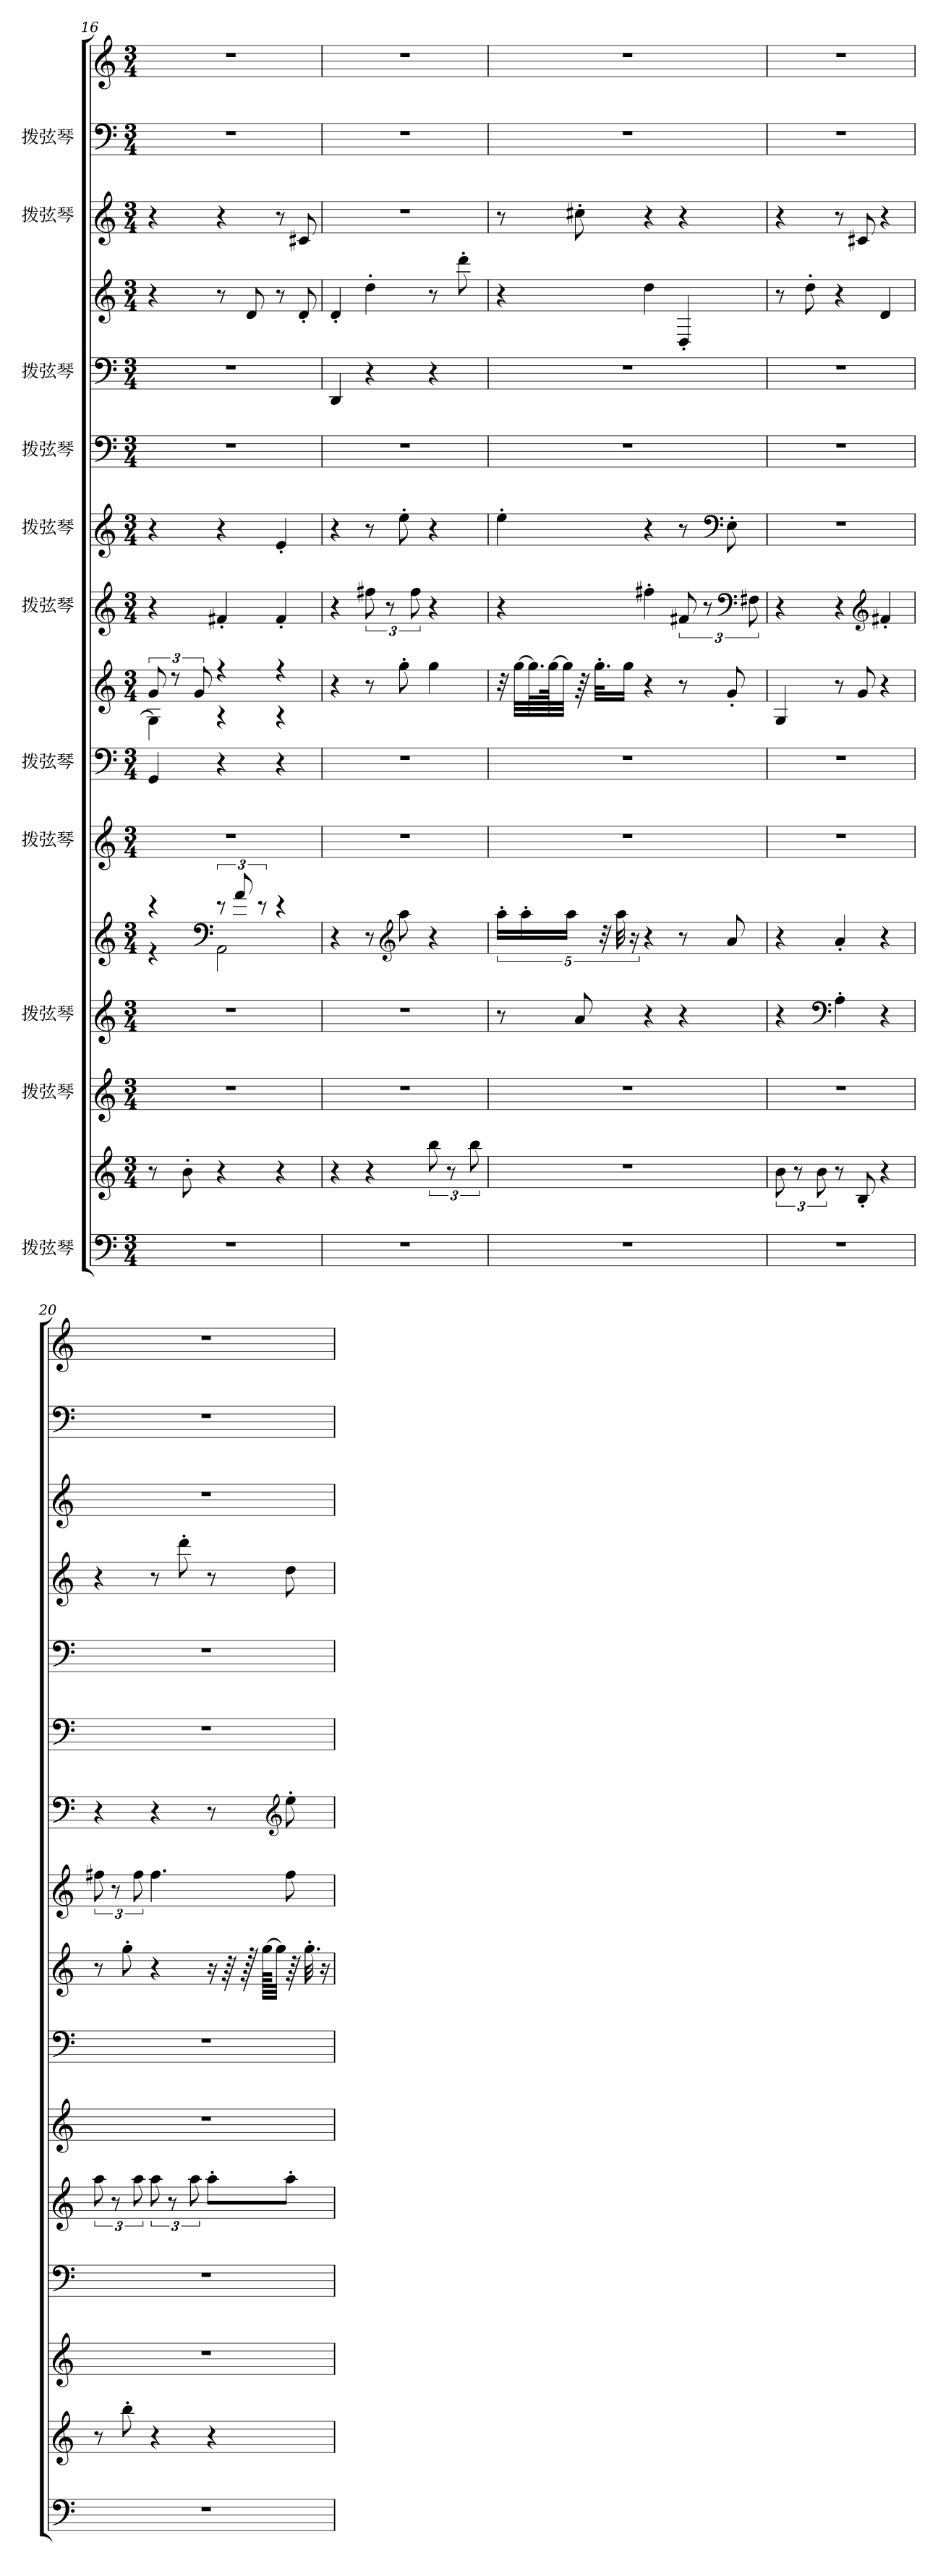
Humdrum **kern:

**kern	**kern	**kern	**kern	**kern	**kern	**kern	**kern	**kern	**kern	**kern	**kern	**kern	**kern	**kern	**kern
*part11	*part11	*part10	*part9	*part9	*part8	*part7	*part7	*part6	*part5	*part4	*part3	*part3	*part2	*part1	*part1
*staff16	*staff15	*staff14	*staff13	*staff12	*staff11	*staff10	*staff9	*staff8	*staff7	*staff6	*staff5	*staff4	*staff3	*staff2	*staff1
*I"拨弦琴	*	*I"拨弦琴	*I"拨弦琴	*	*I"拨弦琴	*I"拨弦琴	*	*I"拨弦琴	*I"拨弦琴	*I"拨弦琴	*I"拨弦琴	*	*I"拨弦琴	*I"拨弦琴	*
*clefF4	*clefG2	*clefG2	*clefG2	*clefG2	*clefG2	*clefF4	*clefG2	*clefG2	*clefG2	*clefF4	*clefF4	*clefG2	*clefG2	*clefF4	*clefG2
*k[]	*k[]	*k[]	*k[]	*k[]	*k[]	*k[]	*k[]	*k[]	*k[]	*k[]	*k[]	*k[]	*k[]	*k[]	*k[]
*M3/4	*M3/4	*M3/4	*M3/4	*M3/4	*M3/4	*M3/4	*M3/4	*M3/4	*M3/4	*M3/4	*M3/4	*M3/4	*M3/4	*M3/4	*M3/4
=16	=16	=16	=16	=16	=16	=16	=16	=16	=16	=16	=16	=16	=16	=16	=16
*	*	*	*	*^	*	*	*^	*	*	*	*	*	*	*	*
2.r	8r	2.r	2.r	4r	4r	2.r	4GG/	12g/	4G\]	4r	4r	2.r	2.r	4r	4r	2.r	2.r
.	.	.	.	.	.	.	.	12r	.	.	.	.	.	.	.	.	.
.	8b'\	.	.	.	.	.	.	.	.	.	.	.	.	.	.	.	.
.	.	.	.	.	.	.	.	12g/	.	.	.	.	.	.	.	.	.
*	*	*	*	*clefF4	*	*	*	*	*	*	*	*	*	*	*	*	*
.	4r	.	.	12r	2AA\	.	4r	4r	4r	4f#X'/	4r	.	.	8r	4r	.	.
.	.	.	.	12a/	.	.	.	.	.	.	.	.	.	.	.	.	.
.	.	.	.	.	.	.	.	.	.	.	.	.	.	8d/	.	.	.
.	.	.	.	12r	.	.	.	.	.	.	.	.	.	.	.	.	.
.	4r	.	.	4r	.	.	4r	4r	4r	4f#'/	4e'/	.	.	8r	8r	.	.
.	.	.	.	.	.	.	.	.	.	.	.	.	.	8d'/	8c#X/	.	.
*	*	*	*	*v	*v	*	*	*v	*v	*	*	*	*	*	*	*	*
=17	=17	=17	=17	=17	=17	=17	=17	=17	=17	=17	=17	=17	=17	=17	=17
2.r	4r	2.r	2.r	4r	2.r	2.r	4r	4r	4r	2.r	4DD/	4d'/	2.r	2.r	2.r
.	4r	.	.	8r	.	.	8r	12ff#X\	8r	.	4r	4dd'\	.	.	.
.	.	.	.	.	.	.	.	12r	.	.	.	.	.	.	.
*	*	*	*	*clefG2	*	*	*	*	*	*	*	*	*	*	*
.	.	.	.	8aa\	.	.	8gg'\	.	8ee'\	.	.	.	.	.	.
.	.	.	.	.	.	.	.	12ff#\	.	.	.	.	.	.	.
.	12bb\	.	.	4r	.	.	4gg\	4r	4r	.	4r	8r	.	.	.
.	12r	.	.	.	.	.	.	.	.	.	.	.	.	.	.
.	.	.	.	.	.	.	.	.	.	.	.	8ddd'\	.	.	.
.	12bb\	.	.	.	.	.	.	.	.	.	.	.	.	.	.
!!LO:PB:g=z
=18	=18	=18	=18	=18	=18	=18	=18	=18	=18	=18	=18	=18	=18	=18	=18
2.r	2.r	2.r	8r	20aa'\LL	2.r	2.r	32r	4r	4ee'\	2.r	2.r	4r	8r	2.r	2.r
.	.	.	.	.	.	.	[32gg\LLL	.	.	.	.	.	.	.	.
.	.	.	.	20aa'\	.	.	.	.	.	.	.	.	.	.	.
.	.	.	.	.	.	.	64.gg\L]	.	.	.	.	.	.	.	.
.	.	.	.	.	.	.	[128gg\JK	.	.	.	.	.	.	.	.
.	.	.	.	.	.	.	32gg\JJJ]	.	.	.	.	.	.	.	.
.	.	.	.	20aa\JJ	.	.	.	.	.	.	.	.	.	.	.
.	.	.	8a/	.	.	.	64r	.	.	.	.	.	8cc#X'\	.	.
.	.	.	.	.	.	.	32.gg'\KLL	.	.	.	.	.	.	.	.
.	.	.	.	40r	.	.	.	.	.	.	.	.	.	.	.
.	.	.	.	40aa\	.	.	.	.	.	.	.	.	.	.	.
.	.	.	.	.	.	.	16gg\JJ	.	.	.	.	.	.	.	.
.	.	.	.	20r	.	.	.	.	.	.	.	.	.	.	.
.	.	.	4r	4r	.	.	4r	4ff#X'\	4r	.	.	4dd\	4r	.	.
.	.	.	4r	8r	.	.	8r	12f#X/	8r	.	.	4D'/	4r	.	.
.	.	.	.	.	.	.	.	12r	.	.	.	.	.	.	.
*	*	*	*	*	*	*	*	*	*clefF4	*	*	*	*	*	*
.	.	.	.	8a/	.	.	8g'/	.	8E'\	.	.	.	.	.	.
*	*	*	*	*	*	*	*	*clefF4	*	*	*	*	*	*	*
.	.	.	.	.	.	.	.	12F#X\	.	.	.	.	.	.	.
=19	=19	=19	=19	=19	=19	=19	=19	=19	=19	=19	=19	=19	=19	=19	=19
2.r	12b\	2.r	4r	4r	2.r	2.r	4G/	4r	2.r	2.r	2.r	8r	4r	2.r	2.r
.	12r	.	.	.	.	.	.	.	.	.	.	.	.	.	.
.	.	.	.	.	.	.	.	.	.	.	.	8dd'\	.	.	.
.	12b\	.	.	.	.	.	.	.	.	.	.	.	.	.	.
*	*	*	*clefF4	*	*	*	*	*	*	*	*	*	*	*	*
.	8r	.	4A'\	4a'/	.	.	8r	4r	.	.	.	4r	8r	.	.
.	8B'/	.	.	.	.	.	8g/	.	.	.	.	.	8c#X/	.	.
*	*	*	*	*	*	*	*	*clefG2	*	*	*	*	*	*	*
.	4r	.	4r	4r	.	.	4r	4f#X'/	.	.	.	4d/	4r	.	.
!!LO:PB:g=z
=20	=20	=20	=20	=20	=20	=20	=20	=20	=20	=20	=20	=20	=20	=20	=20
2.r	8r	2.r	2.r	12aa\	2.r	2.r	8r	12ff#X\	4r	2.r	2.r	4r	2.r	2.r	2.r
.	.	.	.	12r	.	.	.	12r	.	.	.	.	.	.	.
.	8bb'\	.	.	.	.	.	8gg'\	.	.	.	.	.	.	.	.
.	.	.	.	12aa\	.	.	.	12ff#\	.	.	.	.	.	.	.
.	4r	.	.	12aa\	.	.	4r	4.ff#\	4r	.	.	8r	.	.	.
.	.	.	.	12r	.	.	.	.	.	.	.	.	.	.	.
.	.	.	.	.	.	.	.	.	.	.	.	8ddd'\	.	.	.
.	.	.	.	12aa\	.	.	.	.	.	.	.	.	.	.	.
.	4r	.	.	8aa'\L	.	.	16r	.	8r	.	.	8r	.	.	.
.	.	.	.	.	.	.	64r	.	.	.	.	.	.	.	.
.	.	.	.	.	.	.	128r	.	.	.	.	.	.	.	.
.	.	.	.	.	.	.	[128gg\KKLLL	.	.	.	.	.	.	.	.
.	.	.	.	.	.	.	32gg\JJJ]	.	.	.	.	.	.	.	.
*	*	*	*	*	*	*	*	*	*clefG2	*	*	*	*	*	*
.	.	.	.	8aa'\J	.	.	64r	8ff#\	8ee'\	.	.	8dd\	.	.	.
.	.	.	.	.	.	.	32.gg'\	.	.	.	.	.	.	.	.
.	.	.	.	.	.	.	16r	.	.	.	.	.	.	.	.
=	=	=	=	=	=	=	=	=	=	=	=	=	=	=	=
*-	*-	*-	*-	*-	*-	*-	*-	*-	*-	*-	*-	*-	*-	*-	*-
